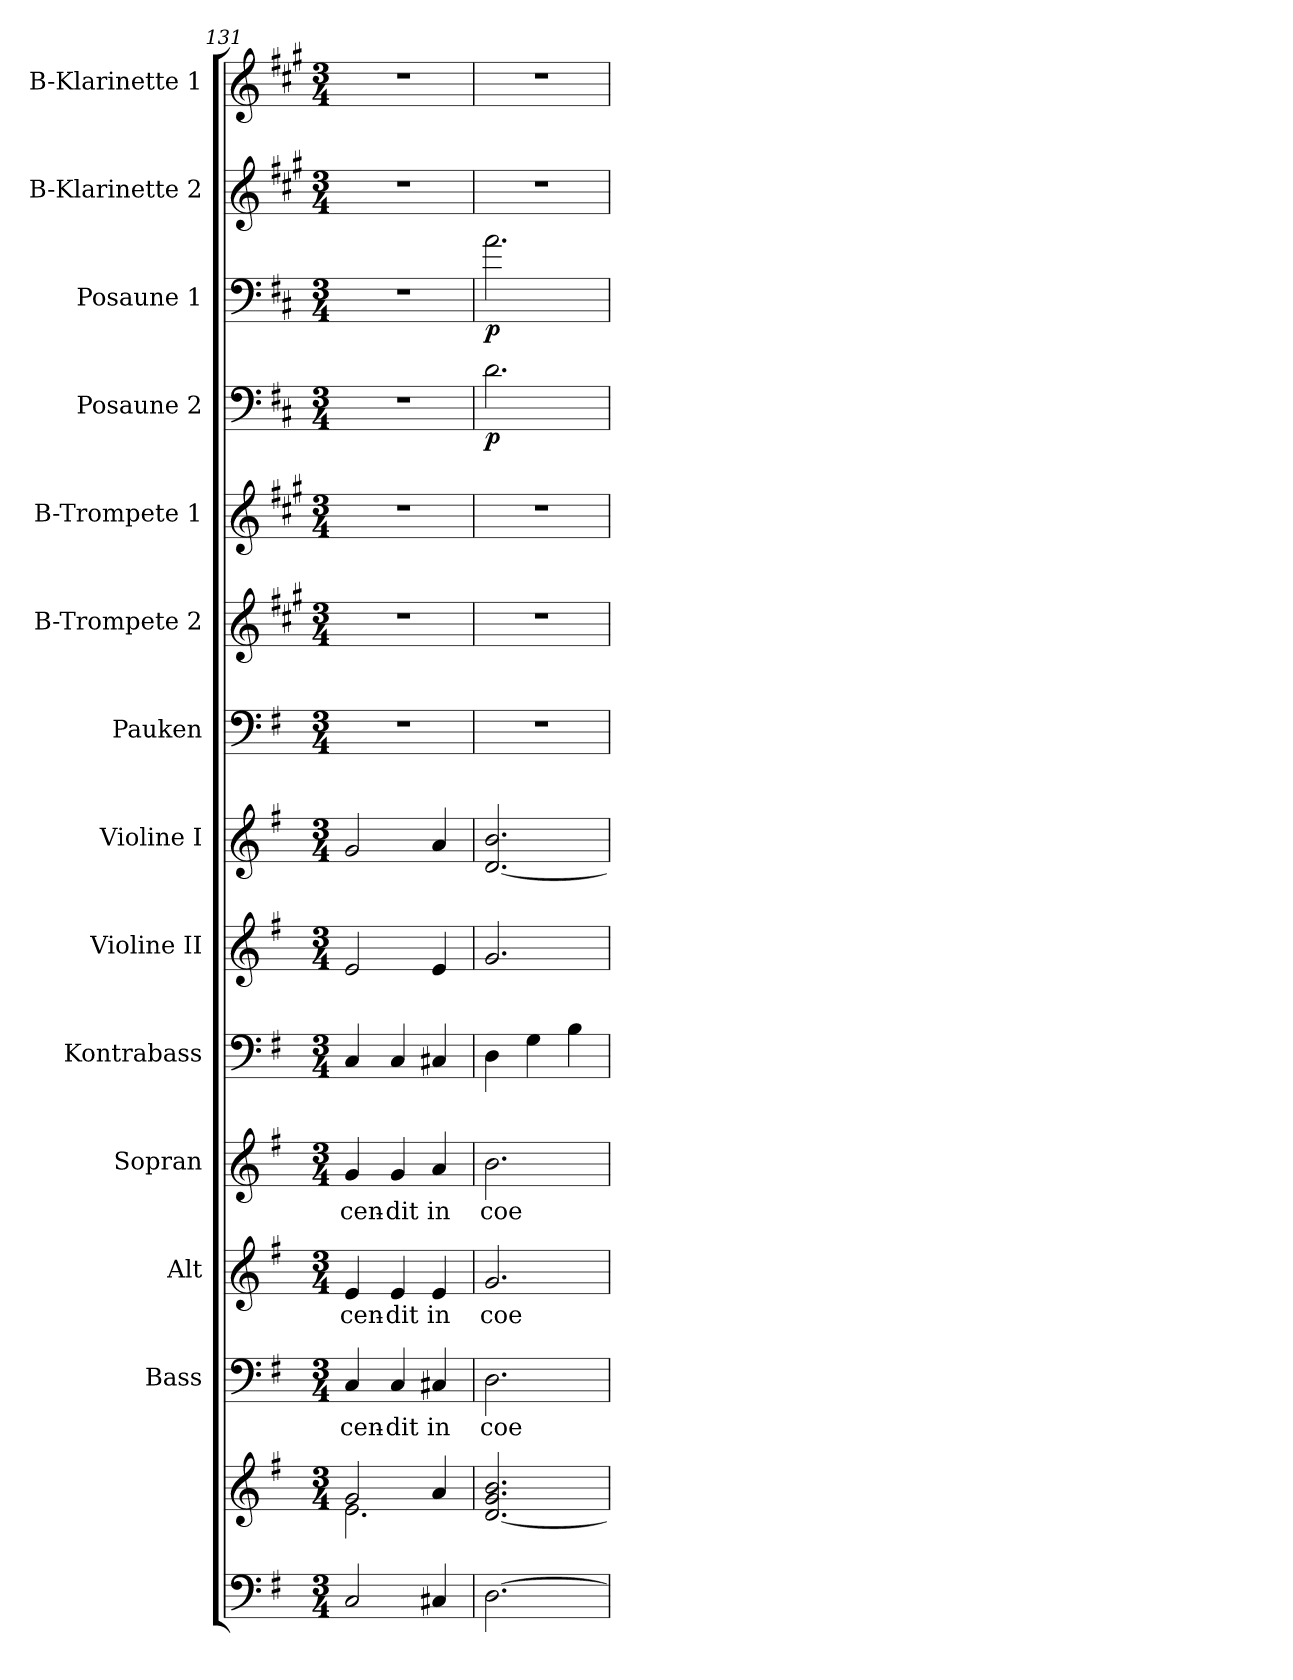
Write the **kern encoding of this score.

**kern	**kern	**kern	**text	**kern	**text	**kern	**text	**kern	**kern	**kern	**kern	**kern	**kern	**kern	**dynam	**kern	**dynam	**kern	**kern
*part14	*part14	*part13	*part13	*part12	*part12	*part11	*part11	*part10	*part9	*part8	*part7	*part6	*part5	*part4	*part4	*part3	*part3	*part2	*part1
*staff15	*staff14	*staff13	*staff13	*staff12	*staff12	*staff11	*staff11	*staff10	*staff9	*staff8	*staff7	*staff6	*staff5	*staff4	*staff4	*staff3	*staff3	*staff2	*staff1
*	*	*I"Bass	*	*I"Alt	*	*I"Sopran	*	*I"Kontrabass	*I"Violine II	*I"Violine I	*I"Pauken	*I"B-Trompete 2	*I"B-Trompete 1	*I"Posaune 2	*	*I"Posaune 1	*	*I"B-Klarinette 2	*I"B-Klarinette 1
*	*	*I'B.	*	*I'A.	*	*I'S.	*	*I'Kb.	*I'Vl. II	*I'Vl. I	*I'Pk.	*I'B Trp. 2	*I'B Trp. 1	*I'Pos. 2	*	*I'Pos. 1	*	*I'B Kl. 2	*I'B Kl. 1
*clefF4	*clefG2	*clefF4	*	*clefG2	*	*clefG2	*	*clefF4	*clefG2	*clefG2	*clefF4	*clefG2	*clefG2	*clefF4	*	*clefF4	*	*clefG2	*clefG2
*	*	*	*	*	*	*	*	*ITrd7c12	*	*	*	*ITrd1c2	*ITrd1c2	*ITrd4c7	*	*ITrd4c7	*	*ITrd1c2	*ITrd1c2
*k[f#]	*k[f#]	*k[f#]	*	*k[f#]	*	*k[f#]	*	*k[f#]	*k[f#]	*k[f#]	*k[f#]	*k[f#]	*k[f#]	*k[f#]	*	*k[f#]	*	*k[f#]	*k[f#]
*G:	*G:	*G:	*	*G:	*	*G:	*	*G:	*G:	*G:	*G:	*G:	*G:	*G:	*	*G:	*	*G:	*G:
*M3/4	*M3/4	*M3/4	*	*M3/4	*	*M3/4	*	*M3/4	*M3/4	*M3/4	*M3/4	*M3/4	*M3/4	*M3/4	*	*M3/4	*	*M3/4	*M3/4
=131	=131	=131	=131	=131	=131	=131	=131	=131	=131	=131	=131	=131	=131	=131	=131	=131	=131	=131	=131
*	*^	*	*	*	*	*	*	*	*	*	*	*	*	*	*	*	*	*	*
!	!	!	!	!LO:LY:b	!	!LO:LY:b	!	!LO:LY:b	!	!	!	!	!	!	!	!	!	!	!	!
2C/	2g/	2.e\	4C/	-cen-	4e/	-cen-	4g/	-cen-	4CC/	2e/	2g/	2.r	2.r	2.r	2.r	.	2.r	.	2.r	2.r
!	!	!	!	!LO:LY:b	!	!LO:LY:b	!	!LO:LY:b	!	!	!	!	!	!	!	!	!	!	!	!
.	.	.	4C/	-dit	4e/	-dit	4g/	-dit	4CC/	.	.	.	.	.	.	.	.	.	.	.
!	!	!	!	!LO:LY:b	!	!LO:LY:b	!	!LO:LY:b	!	!	!	!	!	!	!	!	!	!	!	!
4C#X/	4a/	.	4C#X/	in	4e/	in	4a/	in	4CC#X/	4e/	4a/	.	.	.	.	.	.	.	.	.
*	*v	*v	*	*	*	*	*	*	*	*	*	*	*	*	*	*	*	*	*	*
=132	=132	=132	=132	=132	=132	=132	=132	=132	=132	=132	=132	=132	=132	=132	=132	=132	=132	=132	=132
!	!	!	!LO:LY:b	!	!LO:LY:b	!	!LO:LY:b	!	!	!	!	!	!	!	!LO:DY:b	!	!LO:DY:b	!	!
[2.D\	[2.d/ 2.g/ 2.b/	2.D\	coe-	2.g/	coe-	2.b\	coe-	4DD\	2.g/	[2.d/ 2.b/	2.r	2.r	2.r	2.G\	p	2.d\	p	2.r	2.r
.	.	.	.	.	.	.	.	4GG\	.	.	.	.	.	.	.	.	.	.	.
.	.	.	.	.	.	.	.	4BB\	.	.	.	.	.	.	.	.	.	.	.
=	=	=	=	=	=	=	=	=	=	=	=	=	=	=	=	=	=	=	=
*-	*-	*-	*-	*-	*-	*-	*-	*-	*-	*-	*-	*-	*-	*-	*-	*-	*-	*-	*-
